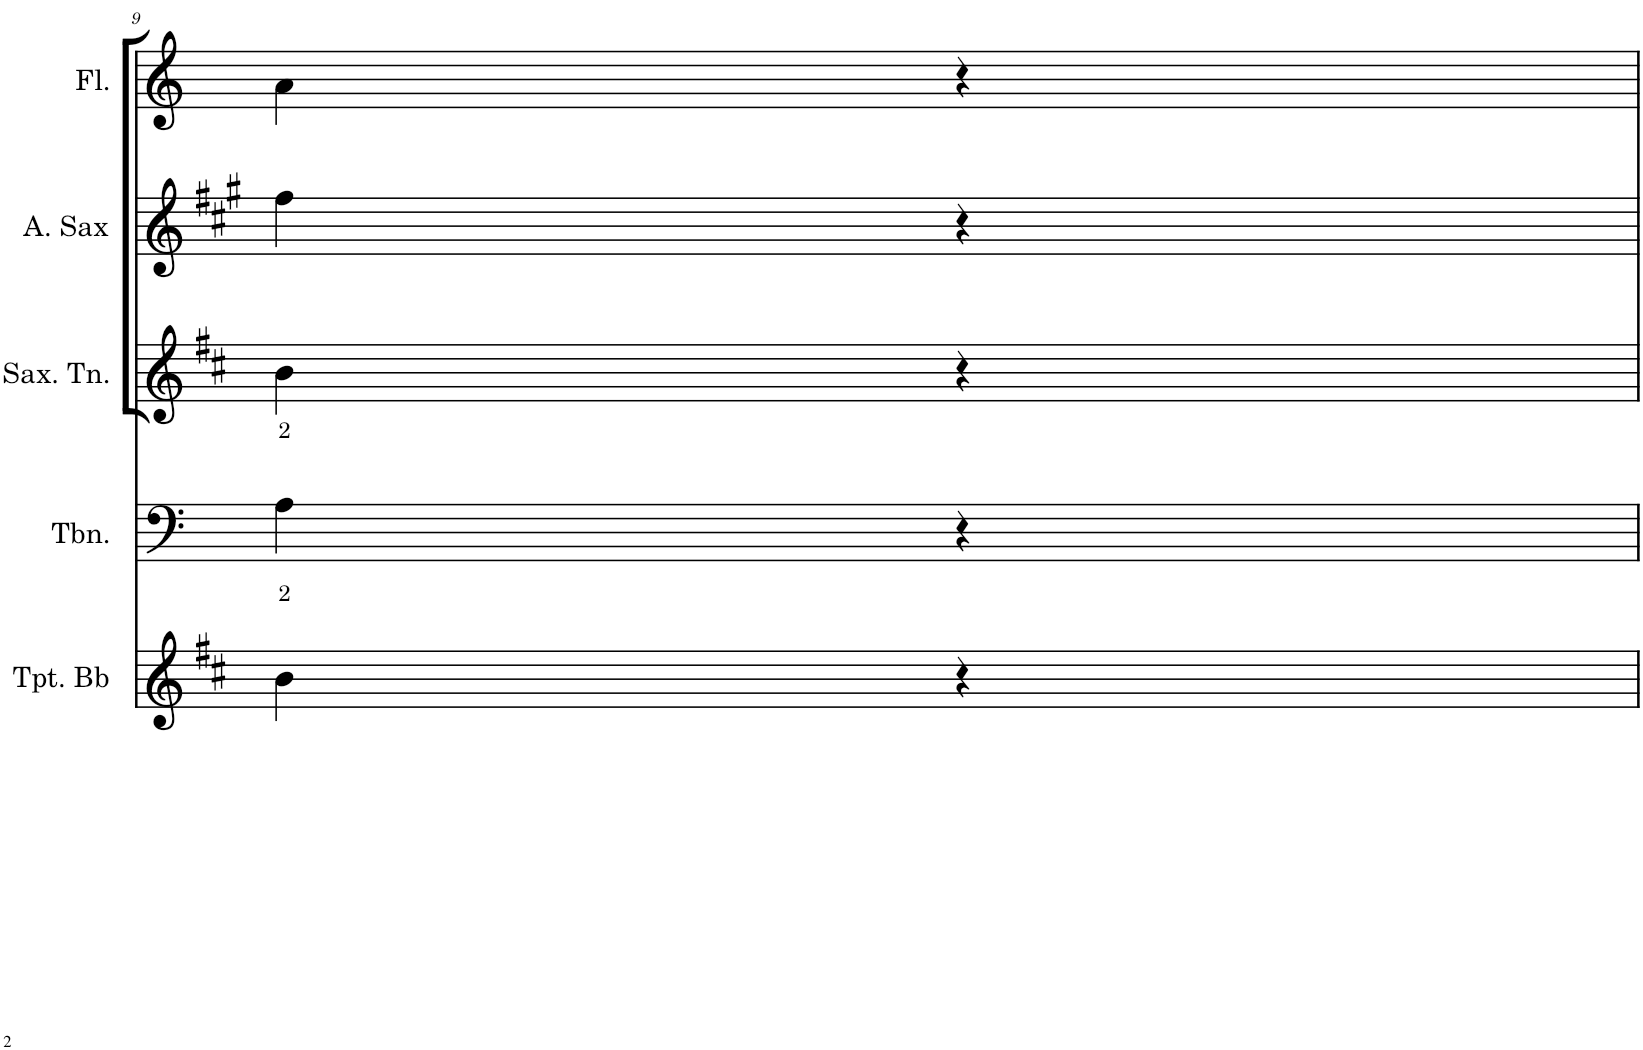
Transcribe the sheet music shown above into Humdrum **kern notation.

**kern	**kern	**kern	**kern	**kern
*part5	*part4	*part3	*part2	*part1
*staff5	*staff4	*staff3	*staff2	*staff1
*I"Trompete Bb	*I"Trombone	*I"Saxofone Tenor	*I"Saxofone Alto	*I"Flauta Transversal
*I'Tpt. Bb	*I'Tbn.	*I'Sax. Tn.	*	*I'Fl.
!!LO:PB:g=z
*clefG2	*clefF4	*clefG2	*clefG2	*clefG2
*Trd1c2	*	*Trd8c14	*Trd5c9	*
*k[f#c#]	*k[]	*k[f#c#]	*k[f#c#g#]	*k[]
*M2/4	*M2/4	*M2/4	*M2/4	*M2/4
=9	=9	=9	=9	=9
4b\	4A\	4b\	4ff#\	4a\
4r	4r	4r	4r	4r
=	=	=	=	=
*-	*-	*-	*-	*-
